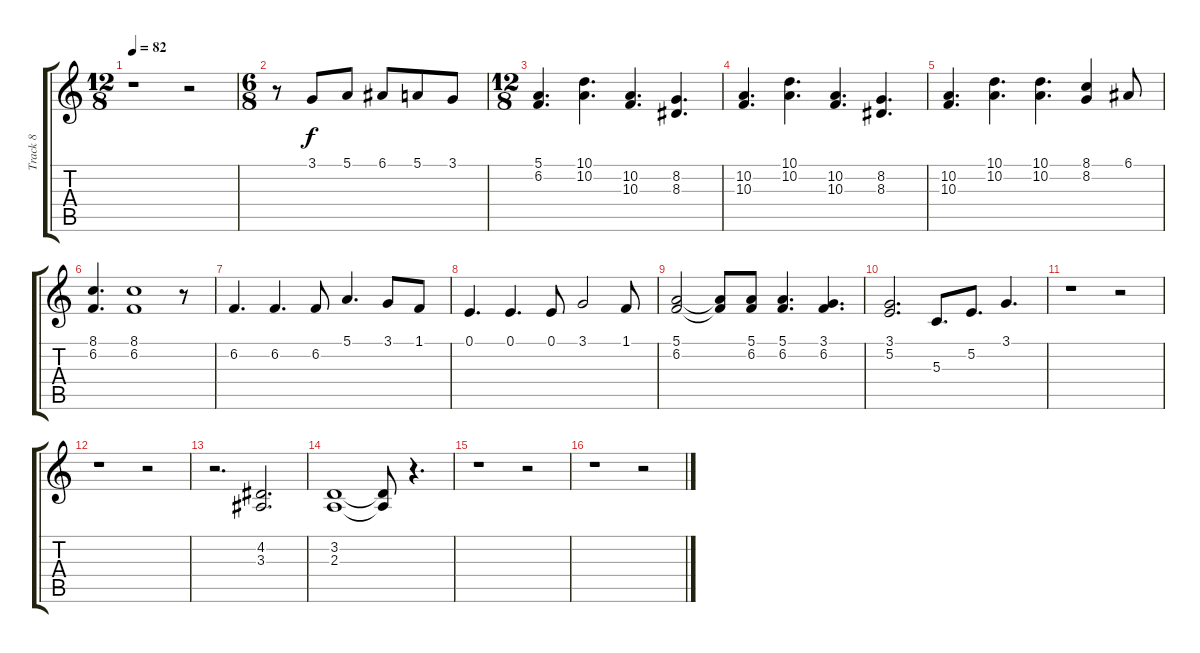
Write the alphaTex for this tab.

\track ("Track 8" "Track 8") {instrument frenchhorn}
\staff {score tabs}
\tuning (E4 B3 G3 D3 A2 E2) {hide}
\ts (12 8)
\tempo 82
\clef g2
\ks c
r.1{dy f} r.2 |
\ts (6 8)
r.8 3.1.8{volume 10 balance 9} 5.1.8 6.1.8 5.1.8 3.1.8 |
\ts (12 8)
(5.1 6.2).4{d} (10.1 10.2).4{d} (10.2 10.3).4{d} (8.2 8.3).4{d} |
(10.2 10.3).4{d} (10.1 10.2).4{d} (10.2 10.3).4{d} (8.2 8.3).4{d} |
(10.2 10.3).4{d} (10.1 10.2).4{d} (10.1 10.2).4{d} (8.1 8.2).4 6.1.8 |
(8.1 6.2).4{d} (8.1 6.2).1 r.8 |
6.2.4{d} 6.2.4{d} 6.2.8 5.1.4{d} 3.1.8 1.1.8 |
0.1.4{d} 0.1.4{d} 0.1.8 3.1.2 1.1.8 |
(5.1 6.2).2 (5.1{t} 6.2{t}).8 (5.1 6.2).8 (5.1 6.2).4{d} (3.1 6.2).4{d} |
(3.1 5.2).2{d} 5.3.8{d} 5.2.8{d} 3.1.4{d} |
r.1 r.2 |
r.1 r.2 |
r.2{d} (4.2 3.3).2{d} |
(3.2 2.3).1 (3.2{t} 2.3{t}).8 r.4{d} |
r.1 r.2 |
r.1 r.2
